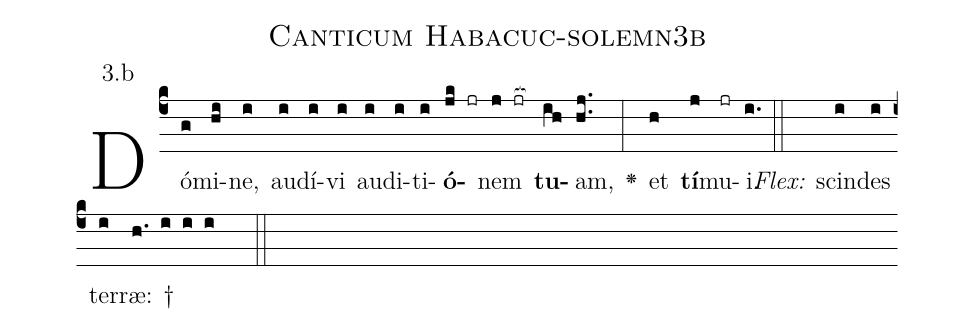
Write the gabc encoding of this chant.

name: Canticum Habacuc-solemn3b;
annotation: 3.b;
%%
(c4)Dó(g)mi(hi)ne,(i) au(i)dí(i)vi(i) au(i)di(i)ti(i)<b>ó</b>(jk jr)nem(j jr[ocb:1{]) <b>tu</b>(ih[ocb:0}])am,(hj..) <v>\greheightstar</v>(:) et(h) <b>tí</b>(j)mu(jr)i.(i.) (::)
<i>Flex:</i>()  scin(i)des(i) ter(i)ræ: †(h. i i i  ::)

%E(i) u(i) o(j) u(h) a(j) e.(i.) (::)
